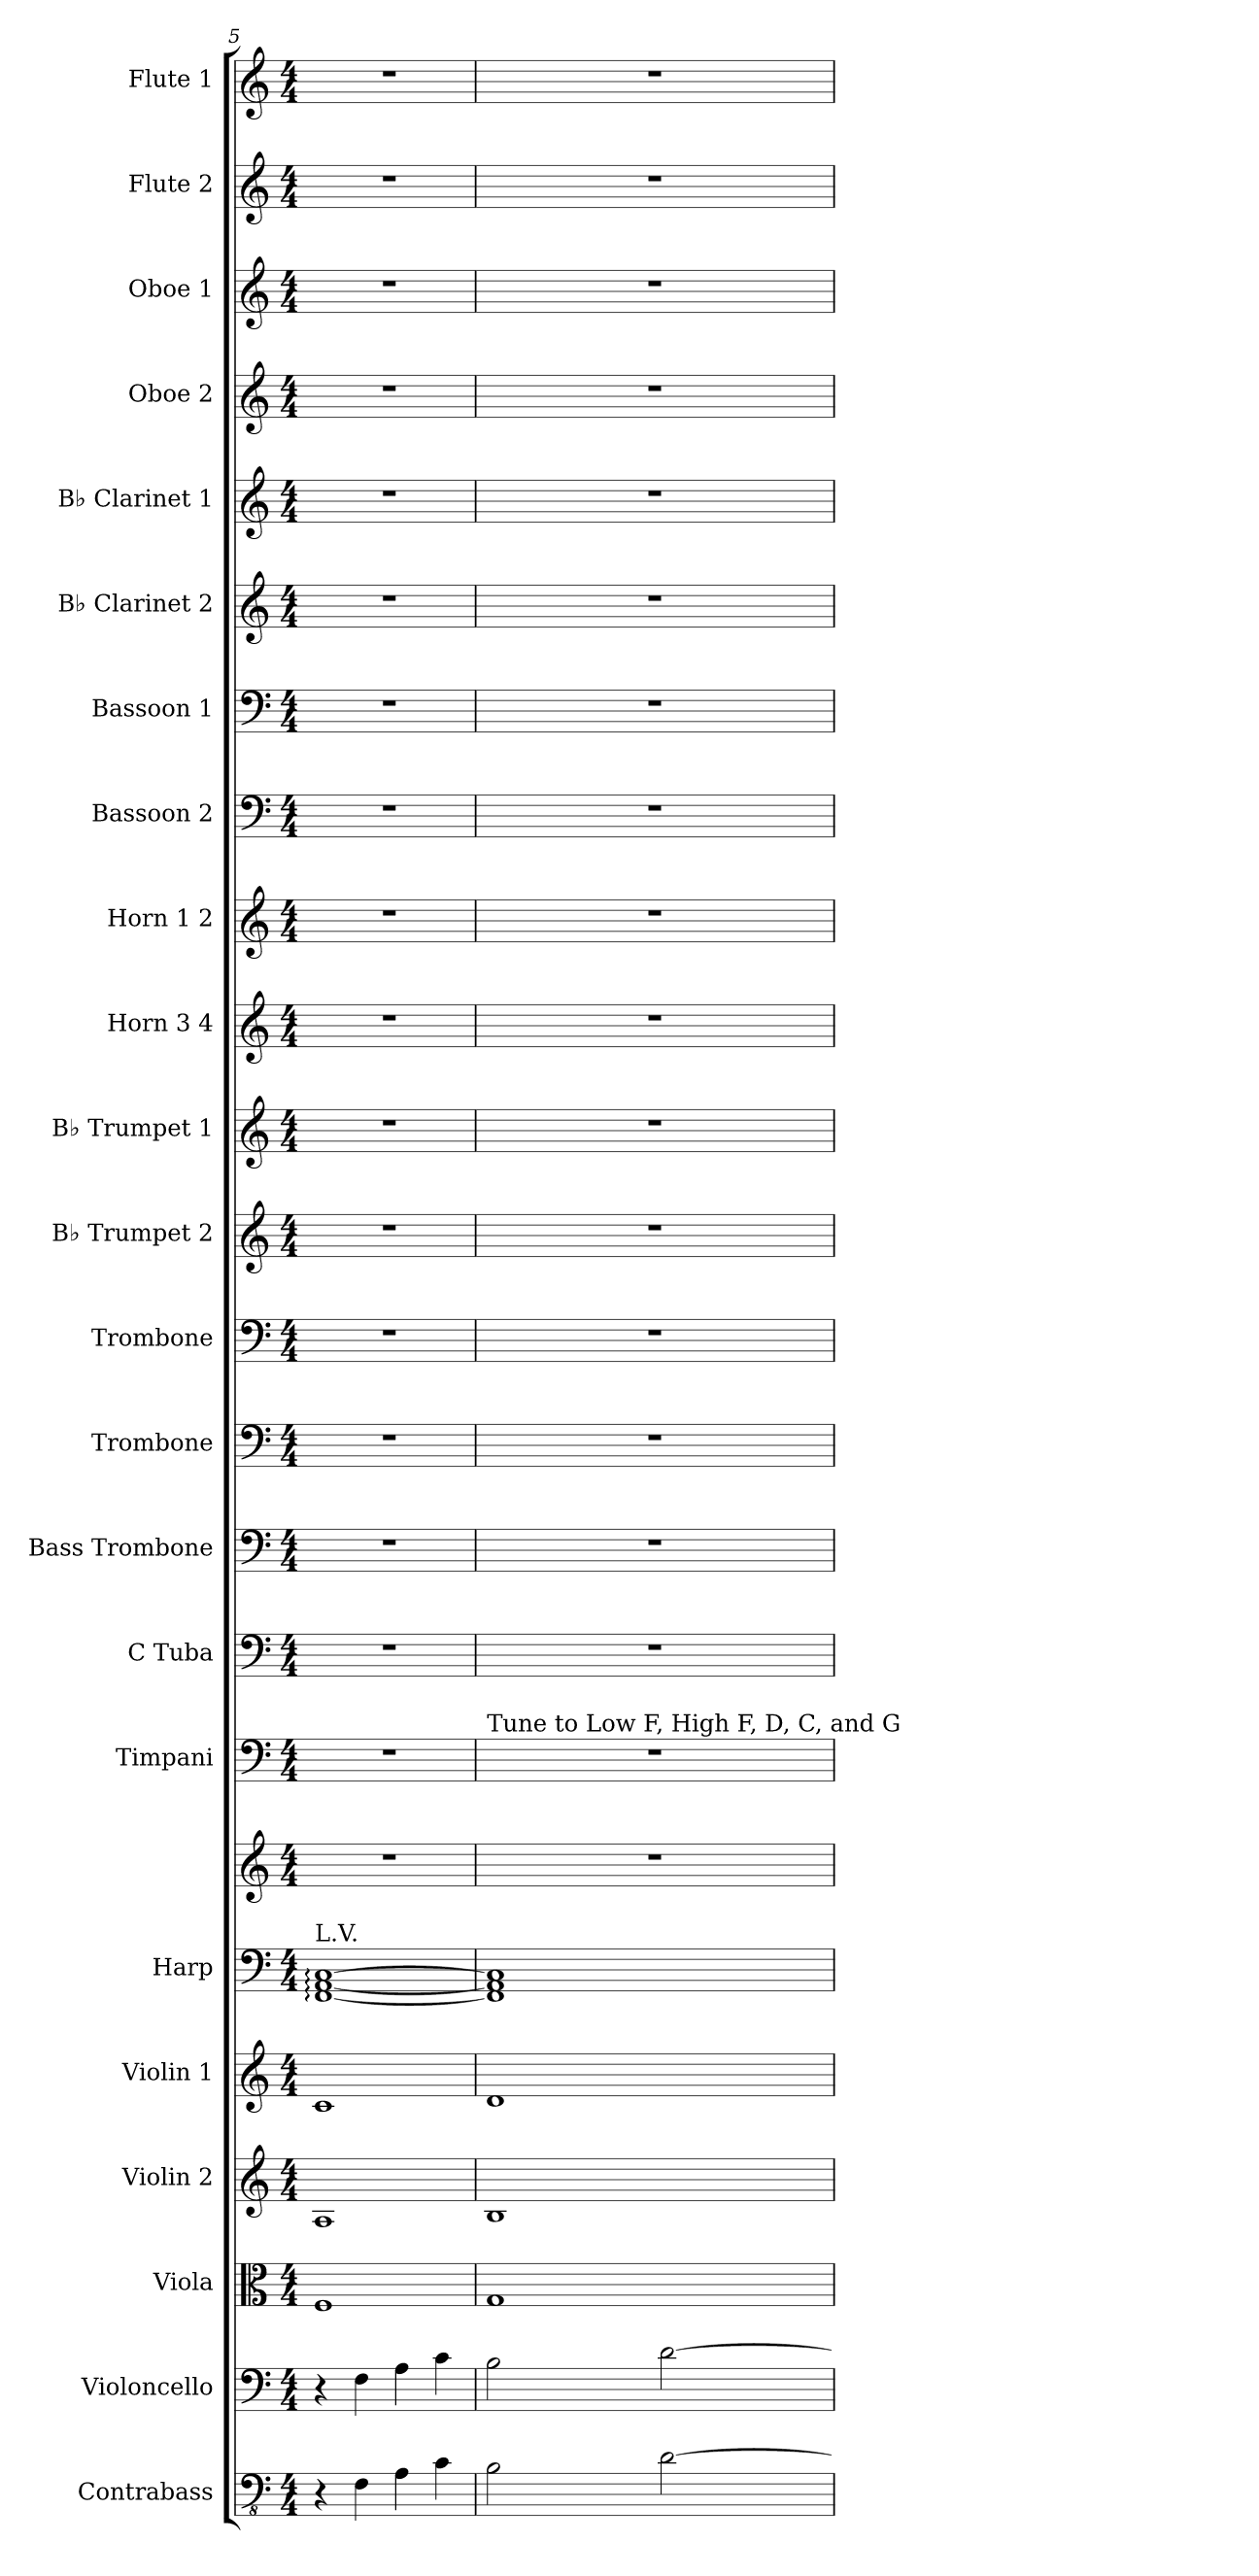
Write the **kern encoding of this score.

**kern	**kern	**kern	**kern	**kern	**kern	**kern	**kern	**kern	**kern	**kern	**kern	**kern	**kern	**kern	**kern	**kern	**kern	**kern	**kern	**kern	**kern	**kern	**kern
*part23	*part22	*part21	*part20	*part19	*part18	*part18	*part17	*part16	*part15	*part14	*part13	*part12	*part11	*part10	*part9	*part8	*part7	*part6	*part5	*part4	*part3	*part2	*part1
*staff24	*staff23	*staff22	*staff21	*staff20	*staff19	*staff18	*staff17	*staff16	*staff15	*staff14	*staff13	*staff12	*staff11	*staff10	*staff9	*staff8	*staff7	*staff6	*staff5	*staff4	*staff3	*staff2	*staff1
*I"Contrabass	*I"Violoncello	*I"Viola	*I"Violin 2	*I"Violin 1	*I"Harp	*	*I"Timpani	*I"C Tuba	*I"Bass Trombone	*I"Trombone	*I"Trombone	*I"B♭ Trumpet 2	*I"B♭ Trumpet 1	*I"Horn 3 4	*I"Horn 1 2	*I"Bassoon 2	*I"Bassoon 1	*I"B♭ Clarinet 2	*I"B♭ Clarinet 1	*I"Oboe 2	*I"Oboe 1	*I"Flute 2	*I"Flute 1
*I'Cbs.	*I'Vlc.	*I'Vla.	*I'Vln. 2	*I'Vln. 1	*I'Hrp.	*	*I'Timp.	*I'C Tu.	*I'B. Trb.	*I'Trb.	*I'Trb.	*I'B♭ Tpt. 2	*I'B♭ Tpt. 1	*I'Hn. 3 4	*I'Hn. 1 2	*I'Bsn. 2	*I'Bsn. 1	*I'B♭ Cl. 2	*I'B♭ Cl. 1	*I'Ob. 2	*I'Ob. 1	*I'Fl. 2	*I'Fl. 1
*clefFv4	*clefF4	*clefC3	*clefG2	*clefG2	*clefF4	*clefG2	*clefF4	*clefF4	*clefF4	*clefF4	*clefF4	*clefG2	*clefG2	*clefG2	*clefG2	*clefF4	*clefF4	*clefG2	*clefG2	*clefG2	*clefG2	*clefG2	*clefG2
*	*	*	*	*	*	*	*	*	*	*	*	*ITrd1c2	*ITrd1c2	*ITrd4c7	*ITrd4c7	*	*	*ITrd1c2	*ITrd1c2	*	*	*	*
*k[]	*k[]	*k[]	*k[]	*k[]	*k[]	*k[]	*k[]	*k[]	*k[]	*k[]	*k[]	*k[b-e-]	*k[b-e-]	*k[b-]	*k[b-]	*k[]	*k[]	*k[b-e-]	*k[b-e-]	*k[]	*k[]	*k[]	*k[]
*C:	*C:	*C:	*C:	*C:	*C:	*C:	*C:	*C:	*C:	*C:	*C:	*B-:	*B-:	*F:	*F:	*C:	*C:	*B-:	*B-:	*C:	*C:	*C:	*C:
*M4/4	*M4/4	*M4/4	*M4/4	*M4/4	*M4/4	*M4/4	*M4/4	*M4/4	*M4/4	*M4/4	*M4/4	*M4/4	*M4/4	*M4/4	*M4/4	*M4/4	*M4/4	*M4/4	*M4/4	*M4/4	*M4/4	*M4/4	*M4/4
=5	=5	=5	=5	=5	=5	=5	=5	=5	=5	=5	=5	=5	=5	=5	=5	=5	=5	=5	=5	=5	=5	=5	=5
!	!	!	!	!	!LO:TX:a:t=L.V.	!	!	!	!	!	!	!	!	!	!	!	!	!	!	!	!	!	!
4r	4r	1F	1A	1c	[1FF: [1AA: [1C:	1r	1r	1r	1r	1r	1r	1r	1r	1r	1r	1r	1r	1r	1r	1r	1r	1r	1r
4FF\	4F\	.	.	.	.	.	.	.	.	.	.	.	.	.	.	.	.	.	.	.	.	.	.
4AA\	4A\	.	.	.	.	.	.	.	.	.	.	.	.	.	.	.	.	.	.	.	.	.	.
4C\	4c\	.	.	.	.	.	.	.	.	.	.	.	.	.	.	.	.	.	.	.	.	.	.
=6	=6	=6	=6	=6	=6	=6	=6	=6	=6	=6	=6	=6	=6	=6	=6	=6	=6	=6	=6	=6	=6	=6	=6
!	!	!	!	!	!	!	!LO:TX:a:t=Tune to Low F, High F, D, C, and G	!	!	!	!	!	!	!	!	!	!	!	!	!	!	!	!
2BB\	2B\	1G	1B	1d	1FF] 1AA] 1C]	1r	1r	1r	1r	1r	1r	1r	1r	1r	1r	1r	1r	1r	1r	1r	1r	1r	1r
[2D\	[2d\	.	.	.	.	.	.	.	.	.	.	.	.	.	.	.	.	.	.	.	.	.	.
=	=	=	=	=	=	=	=	=	=	=	=	=	=	=	=	=	=	=	=	=	=	=	=
*-	*-	*-	*-	*-	*-	*-	*-	*-	*-	*-	*-	*-	*-	*-	*-	*-	*-	*-	*-	*-	*-	*-	*-
